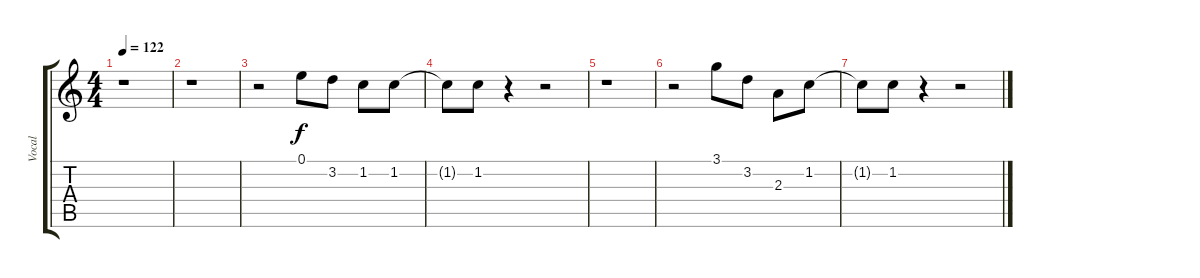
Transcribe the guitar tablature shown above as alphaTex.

\track ("Vocal" "Vocal") {instrument electricguitarjazz}
\staff {score tabs}
\tuning (E4 B3 G3 D3 A2 E2) {hide}
\ts (4 4)
\tempo 122
\clef g2
\ks c
r.1{dy f} |
r.1 |
r.2 0.1.8 3.2.8 1.2.8 1.2.8 |
1.2{t}.8 1.2.8 r.4 r.2 |
r.1 |
r.2 3.1.8 3.2.8 2.3.8 1.2.8 |
1.2{t}.8 1.2.8 r.4 r.2
